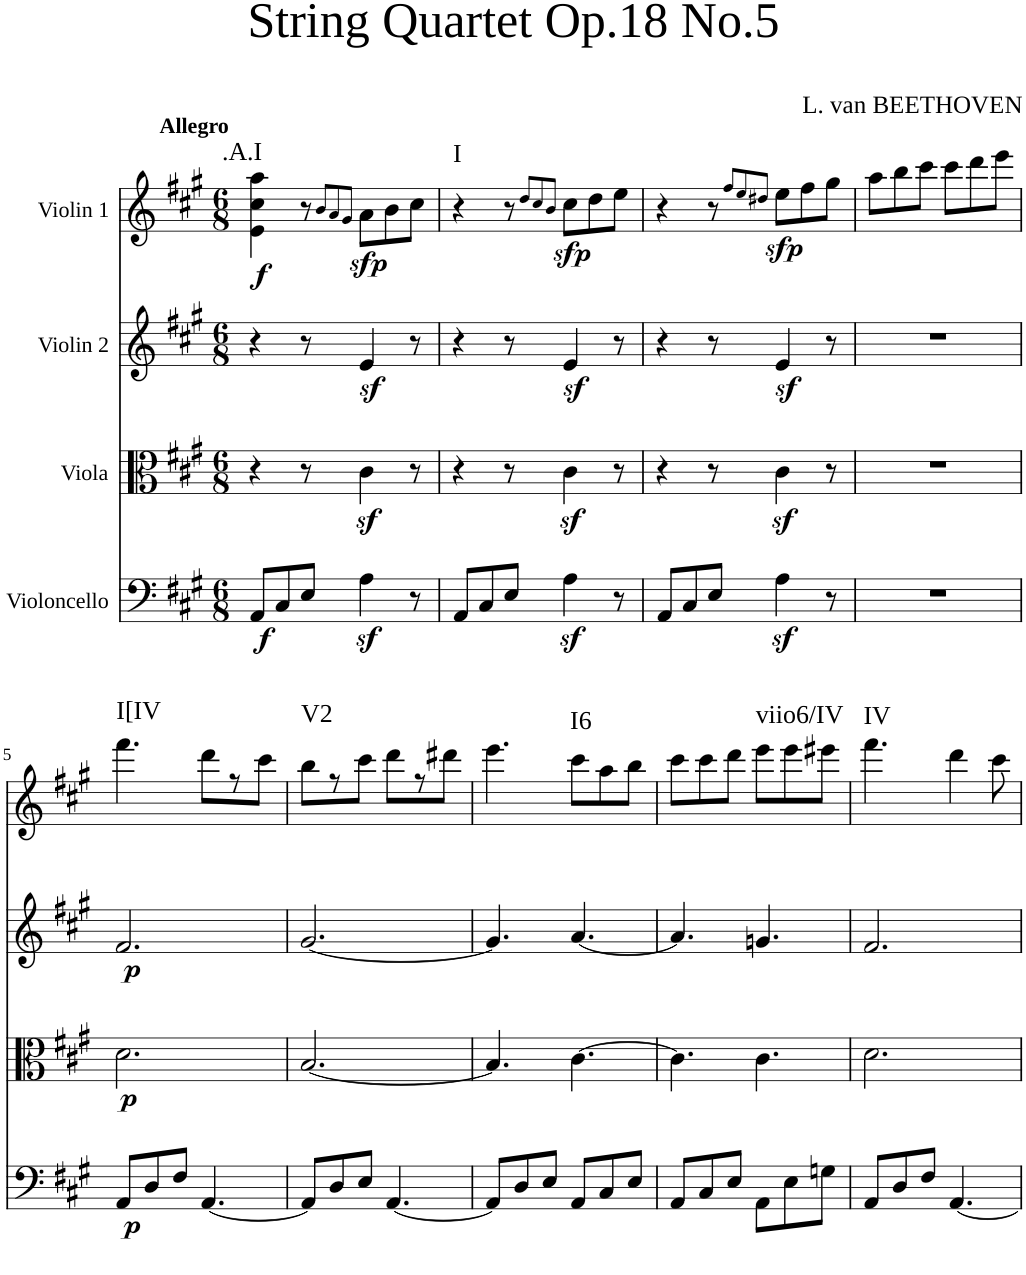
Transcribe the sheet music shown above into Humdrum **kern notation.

**kern	**dynam	**kern	**dynam	**kern	**dynam	**kern	**dynam	**harte
*part4	*part4	*part3	*part3	*part2	*part2	*part1	*part1	*part1
*staff4	*staff4	*staff3	*staff3	*staff2	*staff2	*staff1	*staff1	*
*I"Violoncello	*	*I"Viola	*	*I"Violin 2	*	*I"Violin 1	*	*
*I'Vc	*	*I'Vla	*	*I'Vln	*	*I'Vln	*	*
*clefF4	*	*clefC3	*	*clefG2	*	*clefG2	*	*
*k[f#c#g#]	*	*k[f#c#g#]	*	*k[f#c#g#]	*	*k[f#c#g#]	*	*
*A:	*	*A:	*	*A:	*	*A:	*	*
*M6/8	*	*M6/8	*	*M6/8	*	*M6/8	*	*
=1	=1	=1	=1	=1	=1	=1	=1	=1
!	!	!	!	!	!	!LO:TX:a:B:t=Allegro	!	!
!	!LO:DY:b	!	!	!	!LO:DY:a	!	!	!
8AA/L	f	4r	.	4r	f	4e\ 4cc#\ 4aa\	.	.
8C#/	.	.	.	.	.	.	.	.
!	!	!	!	!	!	!	!	!LO:H:kt=.A.I
8E/J	.	8r	.	8r	.	8r	.	N
.	.	.	.	.	.	8qb/L	.	.
.	.	.	.	.	.	8qa/	.	.
.	.	.	.	.	.	8qg#/J	.	.
!	!	!	!	!	!	!	!LO:DY:b	!
4Az<\	.	4c#z<\	.	4ez</	.	8a\L	sfp	.
.	.	.	.	.	.	8b\	.	.
8r	.	8r	.	8r	.	8cc#\J	.	.
=2	=2	=2	=2	=2	=2	=2	=2	=2
!	!	!	!	!	!	!	!	!LO:H:kt=I
8AA/L	.	4r	.	4r	.	4r	.	N
8C#/	.	.	.	.	.	.	.	.
8E/J	.	8r	.	8r	.	8r	.	.
.	.	.	.	.	.	8qdd/L	.	.
.	.	.	.	.	.	8qcc#/	.	.
.	.	.	.	.	.	8qb/J	.	.
!	!	!	!	!	!	!	!LO:DY:b	!
4Az<\	.	4c#z<\	.	4ez</	.	8cc#\L	sfp	.
.	.	.	.	.	.	8dd\	.	.
8r	.	8r	.	8r	.	8ee\J	.	.
=3	=3	=3	=3	=3	=3	=3	=3	=3
8AA/L	.	4r	.	4r	.	4r	.	.
8C#/	.	.	.	.	.	.	.	.
8E/J	.	8r	.	8r	.	8r	.	.
.	.	.	.	.	.	8qff#/L	.	.
.	.	.	.	.	.	8qee/	.	.
.	.	.	.	.	.	8qdd#X/J	.	.
!	!	!	!	!	!	!	!LO:DY:b	!
4Az<\	.	4c#z<\	.	4ez</	.	8ee\L	sfp	.
.	.	.	.	.	.	8ff#\	.	.
8r	.	8r	.	8r	.	8gg#\J	.	.
=4	=4	=4	=4	=4	=4	=4	=4	=4
2.r	.	2.r	.	2.r	.	8aa\L	.	.
.	.	.	.	.	.	8bb\	.	.
.	.	.	.	.	.	8ccc#\J	.	.
.	.	.	.	.	.	8ccc#\L	.	.
.	.	.	.	.	.	8ddd\	.	.
.	.	.	.	.	.	8eee\J	.	.
!!LO:LB:g=z
=5	=5	=5	=5	=5	=5	=5	=5	=5
!	!LO:DY:b	!	!LO:DY:b	!	!LO:DY:b	!	!	!LO:H:kt=I[IV
8AA/L	p	2.d\	p	2.f#/	p	4.fff#\	.	N
8D/	.	.	.	.	.	.	.	.
8F#/J	.	.	.	.	.	.	.	.
[4.AA/	.	.	.	.	.	8ddd\L	.	.
.	.	.	.	.	.	8r	.	.
.	.	.	.	.	.	8ccc#\J	.	.
=6	=6	=6	=6	=6	=6	=6	=6	=6
!	!	!	!	!	!	!	!	!LO:H:kt=V2
8AA/L]	.	[2.B/	.	[2.g#/	.	8bb\L	.	N
8D/	.	.	.	.	.	8r	.	.
8E/J	.	.	.	.	.	8ccc#\J	.	.
[4.AA/	.	.	.	.	.	8ddd\L	.	.
.	.	.	.	.	.	8r	.	.
.	.	.	.	.	.	8ddd#X\J	.	.
=7	=7	=7	=7	=7	=7	=7	=7	=7
8AA/L]	.	4.B/]	.	4.g#/]	.	4.eee\	.	.
8D/	.	.	.	.	.	.	.	.
8E/J	.	.	.	.	.	.	.	.
!	!	!	!	!	!	!	!	!LO:H:kt=I6
8AA/L	.	[4.c#\	.	[4.a/	.	8ccc#\L	.	N
8C#/	.	.	.	.	.	8aa\	.	.
8E/J	.	.	.	.	.	8bb\J	.	.
=8	=8	=8	=8	=8	=8	=8	=8	=8
8AA/L	.	4.c#\]	.	4.a/]	.	8ccc#\L	.	.
8C#/	.	.	.	.	.	8ccc#\	.	.
8E/J	.	.	.	.	.	8ddd\J	.	.
!	!	!	!	!	!	!	!	!LO:H:kt=viio6/IV
8AA\L	.	4.c#\	.	4.gn/	.	8eee\L	.	N
8E\	.	.	.	.	.	8eee\	.	.
8Gn\J	.	.	.	.	.	8eee#X\J	.	.
=9	=9	=9	=9	=9	=9	=9	=9	=9
!	!	!	!	!	!	!	!	!LO:H:kt=IV
8AA/L	.	2.d\	.	2.f#/	.	4.fff#\	.	N
8D/	.	.	.	.	.	.	.	.
8F#/J	.	.	.	.	.	.	.	.
[4.AA/	.	.	.	.	.	4ddd\	.	.
.	.	.	.	.	.	8ccc#\	.	.
=	=	=	=	=	=	=	=	=
*-	*-	*-	*-	*-	*-	*-	*-	*-
